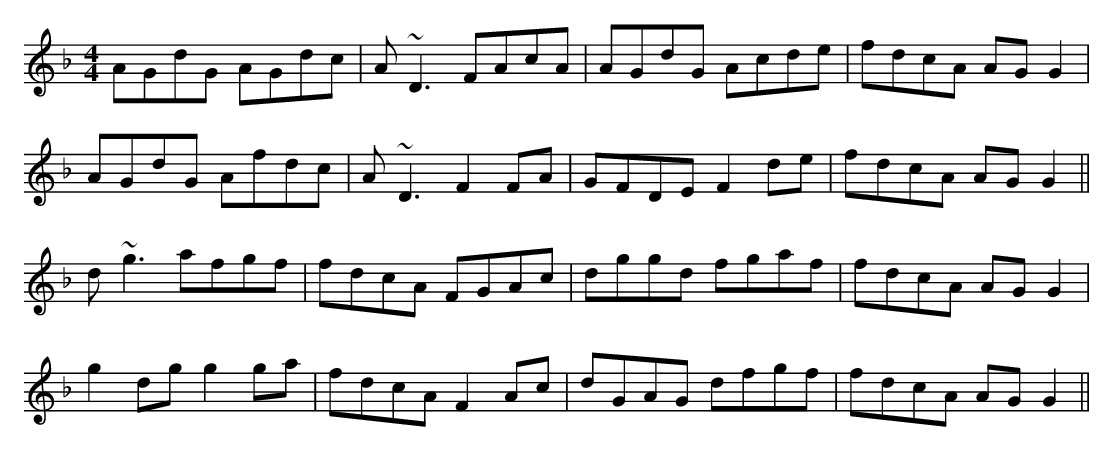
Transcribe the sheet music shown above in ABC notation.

X:1
M:4/4
K:Gdor
AGdG AGdc|A~D3 FAcA|AGdG Acde|fdcA AG G2|
AGdG Afdc|A~D3 F2FA|GFDE F2de|fdcA AG G2||
d~g3 afgf|fdcA FGAc|dggd fgaf|fdcA AG G2|
g2dg g2ga|fdcA F2Ac|dGAG dfgf|fdcA AG G2||
